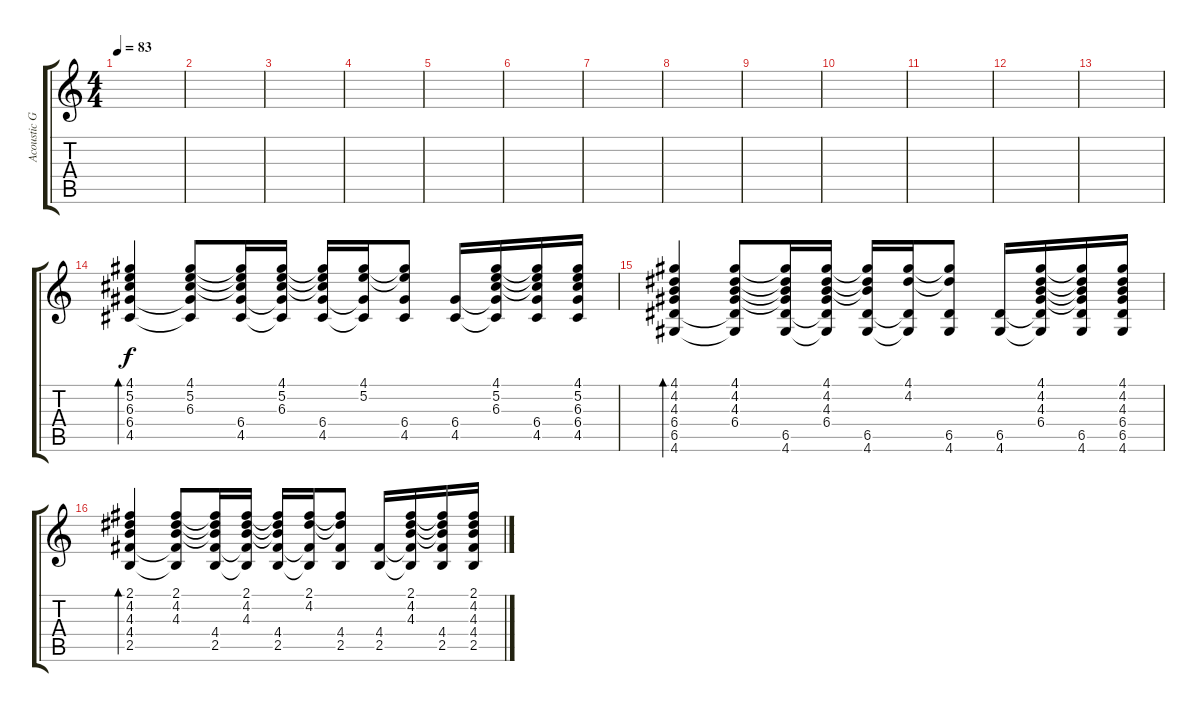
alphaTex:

\track ("Acoustic Guitar" "Acoustic G") {instrument acousticguitarsteel}
\staff {score tabs}
\tuning (E4 B3 G3 D3 A2 E2) {hide}
\ts (4 4)
\tempo 83
\clef g2
\ks c
|
|
|
|
|
|
|
|
|
|
|
|
|
(4.1 5.2 6.3 6.4 4.5).4{bd 60} (4.1 5.2 6.3 6.4{t} 4.5{t}).8 (4.1{t} 5.2{t} 6.3{t} 6.4 4.5).16 (4.1 5.2 6.3 6.4{t} 4.5{t}).16 (4.1{t} 5.2{t} 6.3{t} 6.4 4.5).16 (4.1 5.2 6.4{t} 4.5{t}).16 (4.1{t} 5.2{t} 6.4 4.5).8 (6.4 4.5).16 (4.1 5.2 6.3 6.4{t} 4.5{t}).16 (4.1{t} 5.2{t} 6.3{t} 6.4 4.5).16 (4.1 5.2 6.3 6.4 4.5).16 |
(4.1 4.2 4.3 6.4 6.5 4.6).4{bd 60} (4.1 4.2 4.3 6.4 6.5{t} 4.6{t}).8 (4.1{t} 4.2{t} 4.3{t} 6.4{t} 6.5 4.6).16 (4.1 4.2 4.3 6.4 6.5{t} 4.6{t}).16 (4.1{t} 4.2{t} 4.3{t} 6.5 4.6).16 (4.1 4.2 6.5{t} 4.6{t}).16 (4.1{t} 4.2{t} 6.5 4.6).8 (6.5 4.6).16 (4.1 4.2 4.3 6.4 6.5{t} 4.6{t}).16 (4.1{t} 4.2{t} 4.3{t} 6.4{t} 6.5 4.6).16 (4.1 4.2 4.3 6.4 6.5 4.6).16 |
(2.1 4.2 4.3 4.4 2.5).4{bd 60} (2.1 4.2 4.3 4.4{t} 2.5{t}).8 (2.1{t} 4.2{t} 4.3{t} 4.4 2.5).16 (2.1 4.2 4.3 4.4{t} 2.5{t}).16 (2.1{t} 4.2{t} 4.3{t} 4.4 2.5).16 (2.1 4.2 4.4{t} 2.5{t}).16 (2.1{t} 4.2{t} 4.4 2.5).8 (4.4 2.5).16 (2.1 4.2 4.3 4.4{t} 2.5{t}).16 (2.1{t} 4.2{t} 4.3{t} 4.4 2.5).16 (2.1 4.2 4.3 4.4 2.5).16
